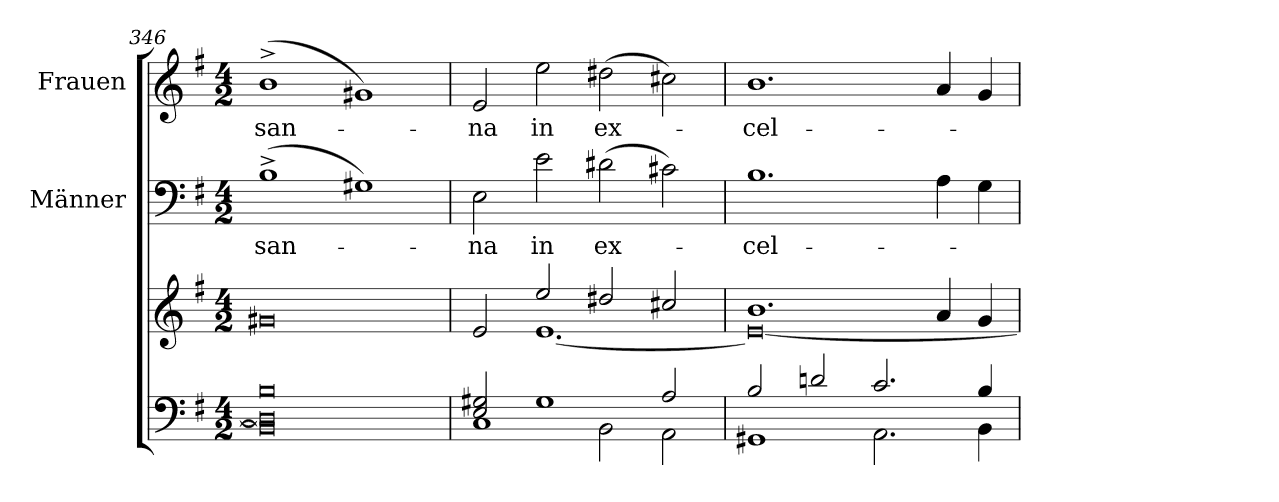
**kern	**kern	**kern	**text	**kern	**text
*part3	*part3	*part2	*part2	*part1	*part1
*staff4	*staff3	*staff2	*staff2	*staff1	*staff1
*	*	*I"Männer	*	*I"Frauen	*
!!LO:LB:g=z
*clefF4	*clefG2	*clefF4	*	*clefG2	*
*k[f#]	*k[f#]	*k[f#]	*	*k[f#]	*
*G:	*G:	*G:	*	*G:	*
*M4/2	*M4/2	*M4/2	*	*M4/2	*
=346	=346	=346	=346	=346	=346
*^	*	*	*	*	*
!	!	!	!	!LO:LY:b	!	!LO:LY:b
0D#] 0B	0BB]	0g#X	(>1B^>	-san-	(>1b^>	-san-
.	.	.	1G#X)	.	1g#X)	.
=347	=347	=347	=347	=347	=347	=347
*	*	*^	*	*	*	*
!	!	!	!	!	!LO:LY:b	!	!LO:LY:b
2E/ 2G#X/	1C	2e/	2ryy	2E\	-na	2e/	-na
!	!	!	!	!	!LO:LY:b	!	!LO:LY:b
1G#	.	2ee/	[<1.e	2e\	in	2ee\	in
!	!	!	!	!	!LO:LY:b	!	!LO:LY:b
.	2BB\	2dd#X/	.	(>2d#X\	ex-	(>2dd#X\	ex-
2A/	2AA\	2cc#X/	.	2c#X\)	.	2cc#X\)	.
=348	=348	=348	=348	=348	=348	=348	=348
!	!	!	!	!	!LO:LY:b	!	!LO:LY:b
2B/	1GG#X	1.b	0e_	1.B	-cel-	1.b	-cel-
2dn/	.	.	.	.	.	.	.
2.c/	2.AA\	.	.	.	.	.	.
.	.	4a/	.	4A\	.	4a/	.
4B/	4BB\	4g/	.	4G\	.	4g/	.
*v	*v	*	*	*	*	*	*
*	*v	*v	*	*	*	*
=	=	=	=	=	=
*-	*-	*-	*-	*-	*-
